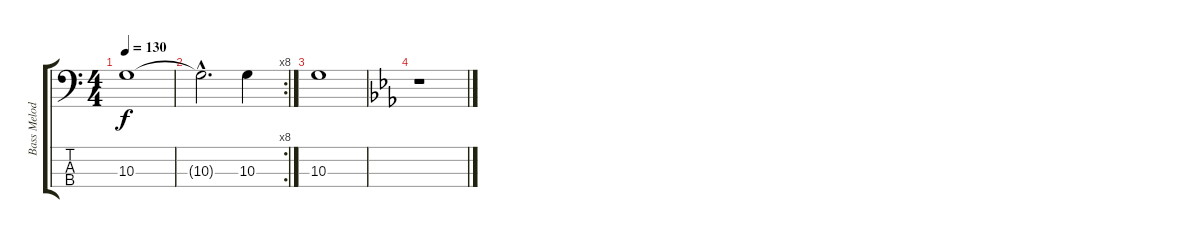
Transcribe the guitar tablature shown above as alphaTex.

\track ("Bass Melody" "Bass Melod") {instrument electricbassfinger}
\staff {score tabs}
\tuning (G2 D2 A1 E1) {hide}
\ts (4 4)
\tempo 130
\clef f4
\ks c
10.3.1{dy f} |
\rc 8
10.3{hac t}.2{d} 10.3.4 |
10.3.1 |
\ks eb
r.1
